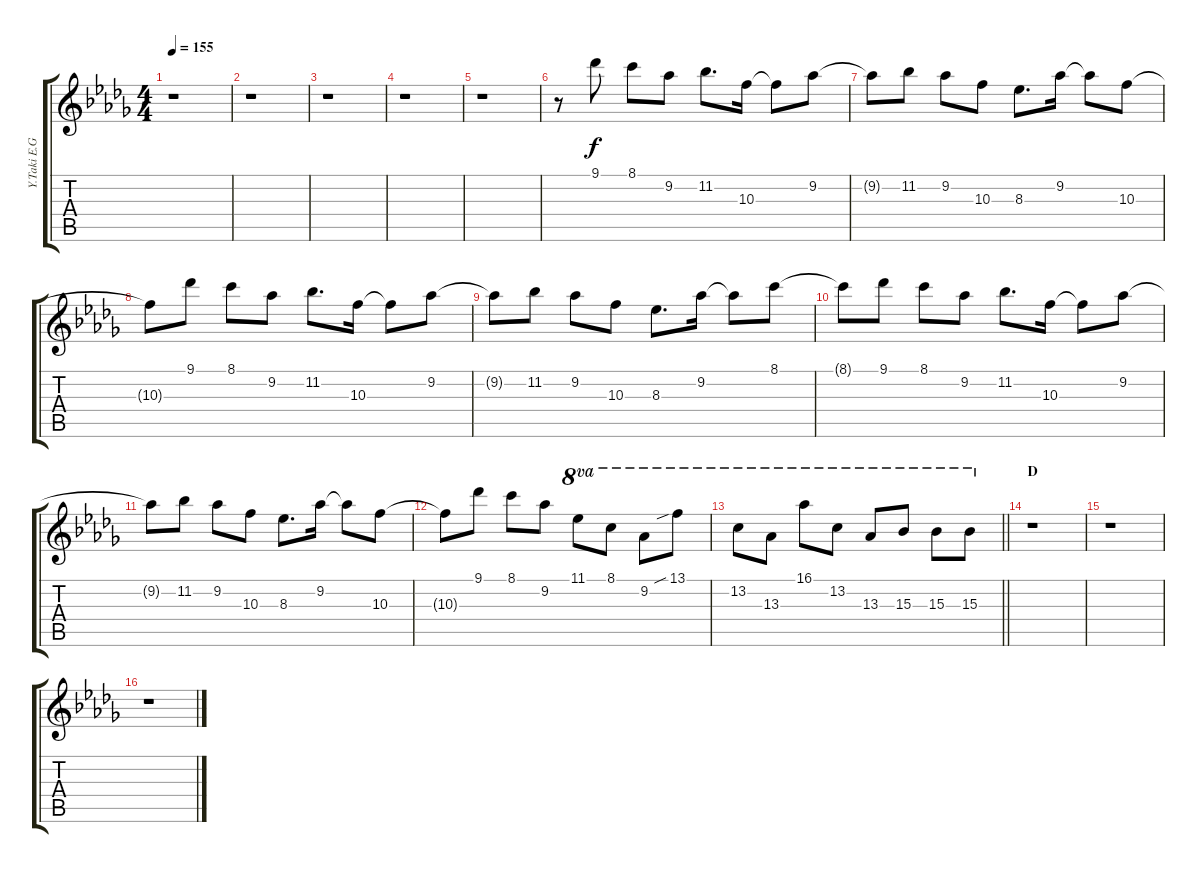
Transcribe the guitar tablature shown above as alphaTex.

\track ("" "Y.Taki E.G") {instrument distortionguitar}
\staff {score tabs}
\tuning (E4 B3 G3 D3 A2 E2) {hide}
\ts (4 4)
\tempo 155
\clef g2
\ks db
r.1{dy f} |
r.1 |
r.1 |
r.1 |
r.1 |
r.8 9.1.8 8.1.8 9.2.8 11.2.8{d} 10.3.16 10.3{t}.8 9.2.8 |
9.2{t}.8 11.2.8 9.2.8 10.3.8 8.3.8{d} 9.2.16 9.2{t}.8 10.3.8 |
10.3{t}.8 9.1.8 8.1.8 9.2.8 11.2.8{d} 10.3.16 10.3{t}.8 9.2.8 |
9.2{t}.8 11.2.8 9.2.8 10.3.8 8.3.8{d} 9.2.16 9.2{t}.8 8.1.8 |
8.1{t}.8 9.1.8 8.1.8 9.2.8 11.2.8{d} 10.3.16 10.3{t}.8 9.2.8 |
9.2{t}.8 11.2.8 9.2.8 10.3.8 8.3.8{d} 9.2.16 9.2{t}.8 10.3.8 |
10.3{t}.8 9.1.8 8.1.8 9.2.8 11.1.8{ot 8va} 8.1.8{ot 8va} 9.2.8{ot 8va} 13.1{sib}.8{ot 8va} |
\barLineRight lightlight
13.2.8{ot 8va} 13.3.8{ot 8va} 16.1.8{ot 8va} 13.2.8{ot 8va} 13.3.8{ot 8va} 15.3.8{ot 8va} 15.3.8{ot 8va} 15.3.8{ot 8va} |
\section ("" "D")
r.1 |
r.1 |
r.1
